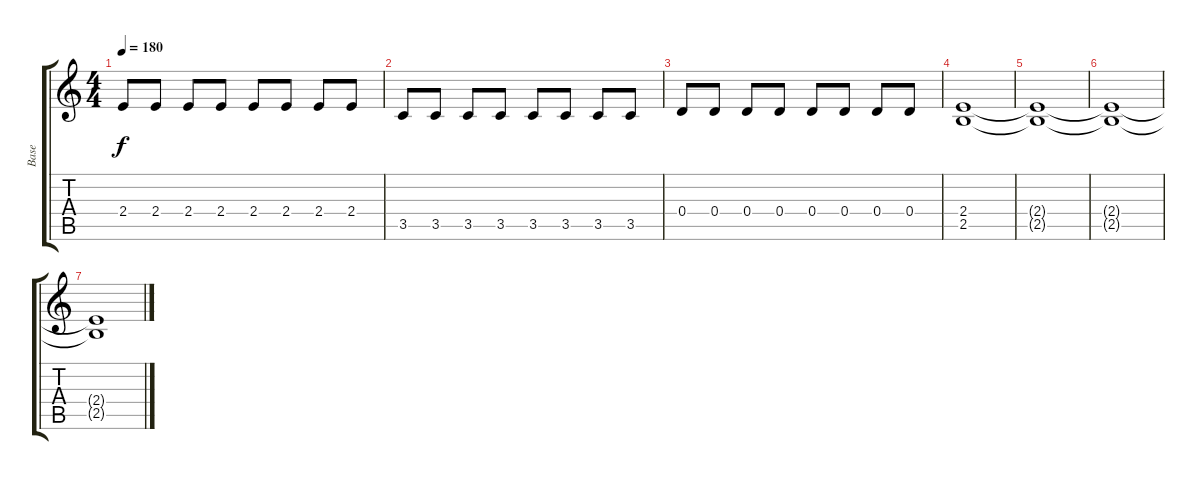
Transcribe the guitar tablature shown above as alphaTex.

\track ("Base" "Base") {instrument electricguitarclean}
\staff {score tabs}
\tuning (E4 B3 G3 D3 A2 E2) {hide}
\ts (4 4)
\tempo 180
\clef g2
\ks c
2.4.8{dy f} 2.4.8 2.4.8 2.4.8 2.4.8 2.4.8 2.4.8 2.4.8 |
3.5.8 3.5.8 3.5.8 3.5.8 3.5.8 3.5.8 3.5.8 3.5.8 |
0.4.8 0.4.8 0.4.8 0.4.8 0.4.8 0.4.8 0.4.8 0.4.8 |
(2.4 2.5).1 |
(2.4{t} 2.5{t}).1 |
(2.4{t} 2.5{t}).1 |
(2.4{t} 2.5{t}).1
